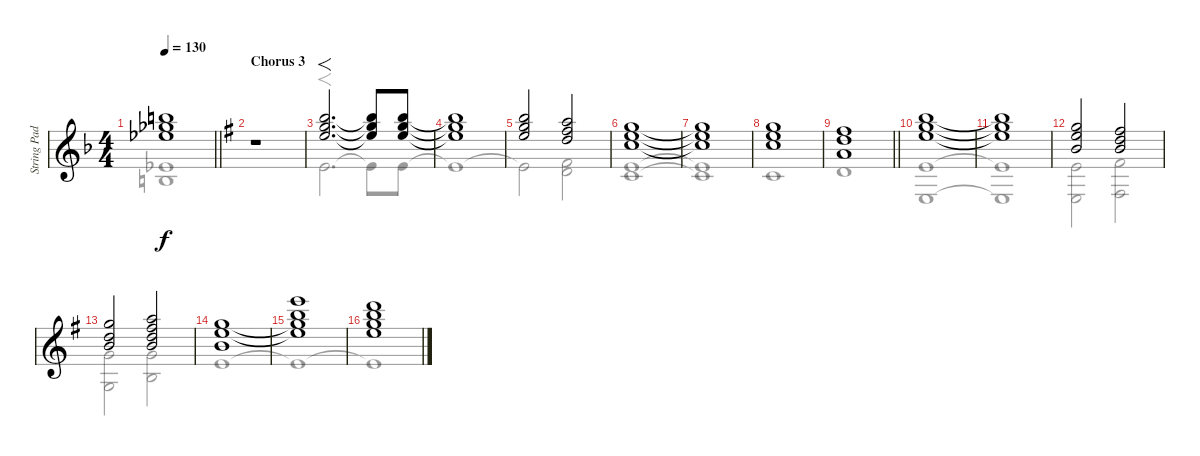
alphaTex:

\track ("String Pad" "String Pad") {instrument stringensemble1}
\staff {score}
\tuning (E5 B4 G4 D4 A3 E3) {hide}
\voice
\ts (4 4)
\tempo 130
\clef g2
\barLineRight lightlight
\ks dminor
(7.1{t} 7.2{t} 8.3{t}).1{dy f} |
\section ("" "Chorus 3")
\ks eminor
r.1 |
(0.1 8.2 16.3).2{f d} (0.1{t} 8.2{t} 16.3{t}).8 (0.1 8.2 16.3).8 |
(0.1{t} 8.2{t} 16.3{t}).1 |
(0.1 8.2 16.3).2 (2.1 3.2 14.3).2 |
(0.1 1.2 12.3).1 |
(0.1{t} 1.2{t} 12.3{t}).1 |
(0.1 1.2 12.3).1 |
\barLineRight lightlight
(2.1 3.2 2.3).1 |
(0.1 8.2 16.3).1 |
(0.1{t} 8.2{t} 16.3{t}).1 |
(3.1 5.2 4.3).2 (2.1 3.2 4.3).2 |
(3.1 0.2 7.3).2 (2.1 0.2 7.3 19.4).2 |
(3.1 5.2 4.3).1 |
(3.1{t} 5.2{t} 16.3 26.4).1 |
(3.1 12.2 19.3 14.4).1
\voice
\clef g2
\ottava regular
\simile none
\barLineRight lightlight
\ks dminor
(1.4{t} 2.5{t}).1{dy f} |
\ks eminor
r.1 |
2.4.2{f d} 2.4{t}.8 2.4.8 |
2.4{t}.1 |
2.4{t}.2 (4.4 5.5).2 |
(2.4 3.5).1 |
(2.4{t} 3.5{t}).1 |
3.5.1 |
\barLineRight lightlight
0.4.1 |
(2.4 0.6).1 |
(2.4{t} 0.6{t}).1 |
(2.4 0.6).2 (4.4 2.6).2 |
(0.3 3.6).2 (0.3 2.5).2 |
2.4.1 |
2.4{t}.1 |
2.4{t}.1
